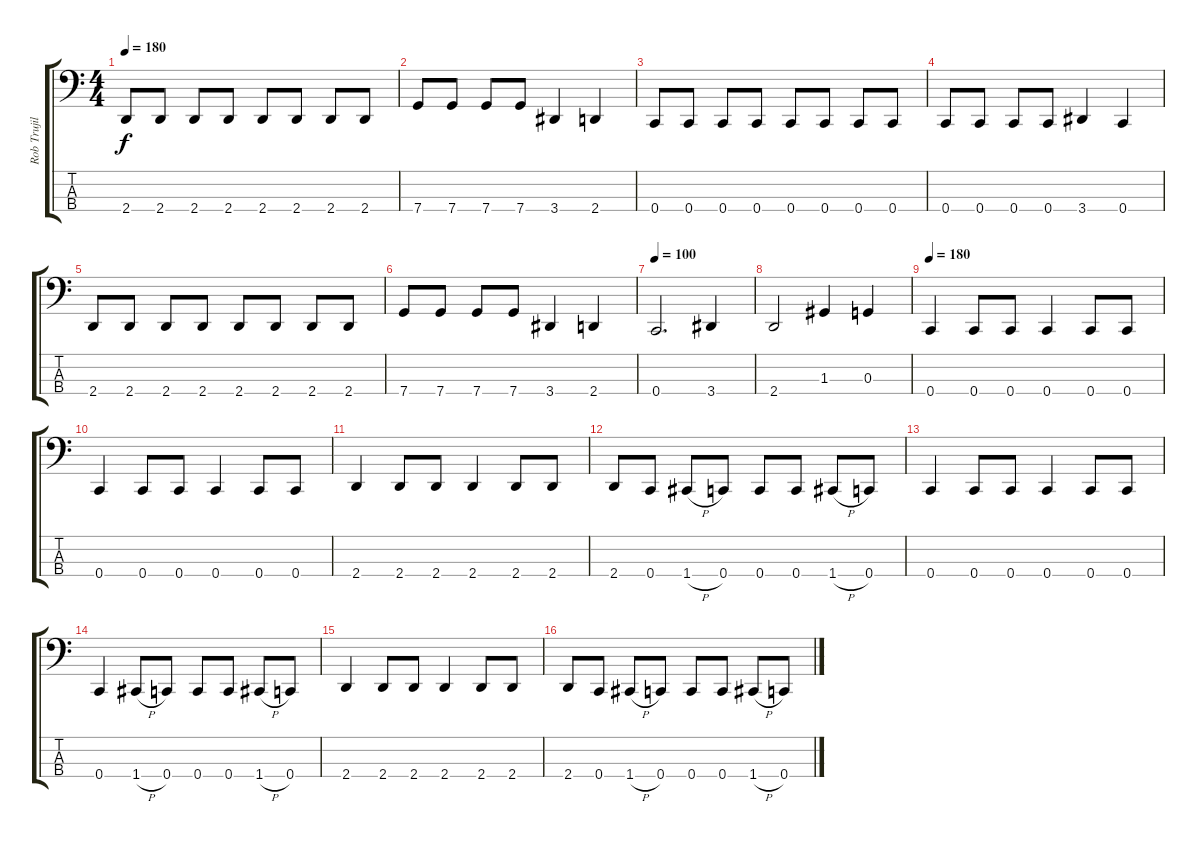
\track ("Rob Trujillo" "Rob Trujil") {instrument electricbassfinger}
\staff {score tabs}
\tuning (F2 C2 G1 C1) {hide}
\ts (4 4)
\tempo 180
\clef f4
\ks c
2.4.8{dy f} 2.4.8 2.4.8 2.4.8 2.4.8 2.4.8 2.4.8 2.4.8 |
7.4.8 7.4.8 7.4.8 7.4.8 3.4.4 2.4.4 |
0.4.8 0.4.8 0.4.8 0.4.8 0.4.8 0.4.8 0.4.8 0.4.8 |
0.4.8 0.4.8 0.4.8 0.4.8 3.4.4 0.4.4 |
2.4.8 2.4.8 2.4.8 2.4.8 2.4.8 2.4.8 2.4.8 2.4.8 |
7.4.8 7.4.8 7.4.8 7.4.8 3.4.4 2.4.4 |
\tempo 100
0.4.2{d} 3.4.4 |
2.4.2 1.3.4 0.3.4 |
\tempo 180
0.4.4 0.4.8 0.4.8 0.4.4 0.4.8 0.4.8 |
0.4.4 0.4.8 0.4.8 0.4.4 0.4.8 0.4.8 |
2.4.4 2.4.8 2.4.8 2.4.4 2.4.8 2.4.8 |
2.4.8 0.4.8 1.4{h}.8 0.4.8 0.4.8 0.4.8 1.4{h}.8 0.4.8 |
0.4.4 0.4.8 0.4.8 0.4.4 0.4.8 0.4.8 |
0.4.4 1.4{h}.8 0.4.8 0.4.8 0.4.8 1.4{h}.8 0.4.8 |
2.4.4 2.4.8 2.4.8 2.4.4 2.4.8 2.4.8 |
2.4.8 0.4.8 1.4{h}.8 0.4.8 0.4.8 0.4.8 1.4{h}.8 0.4.8
